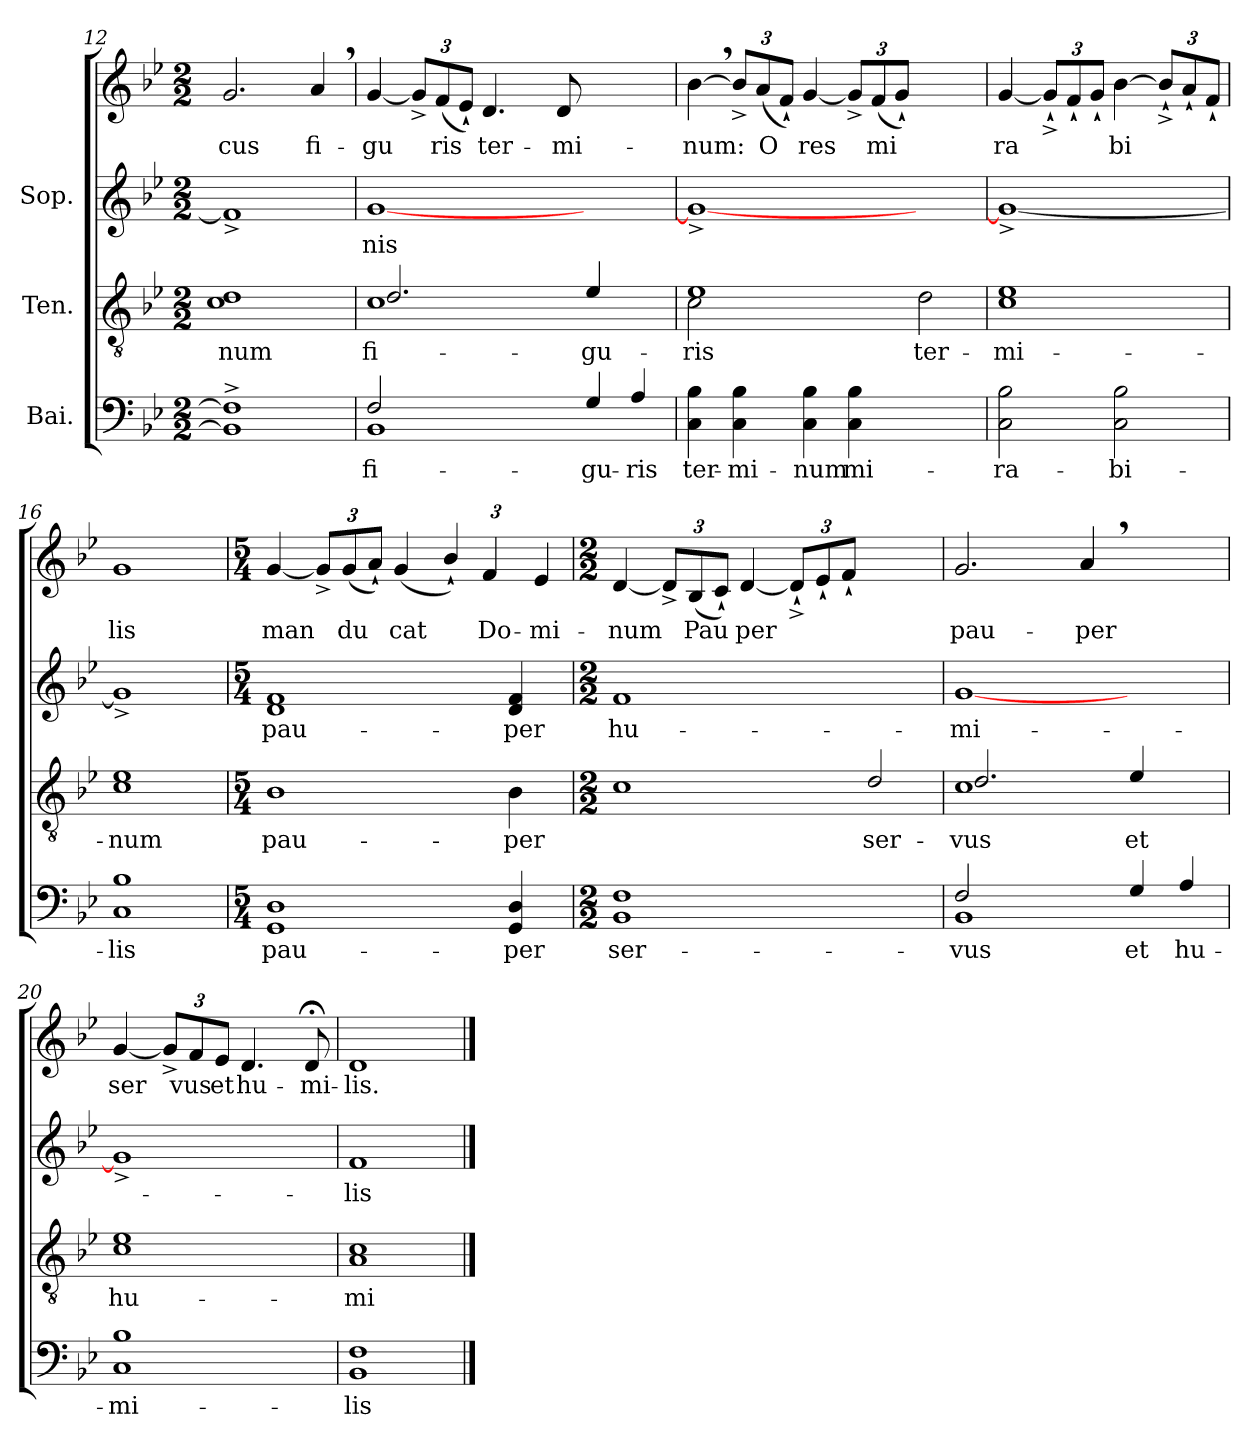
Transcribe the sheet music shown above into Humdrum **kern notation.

**kern	**text	**kern	**text	**kern	**text	**kern	**text
*part3	*part3	*part2	*part2	*part1	*part1	*part1	*part1
*staff4	*staff4	*staff3	*staff3	*staff2	*staff2	*staff1	*staff1
*I"Bai.	*	*I"Ten.	*	*I"Sop.	*	*	*
*clefF4	*	*clefGv2	*	*clefG2	*	*clefG2	*
*k[b-e-]	*	*k[b-e-]	*	*k[b-e-]	*	*k[b-e-]	*
*B-:	*	*B-:	*	*B-:	*	*B-:	*
*M2/2	*	*M2/2	*	*M2/2	*	*M2/2	*
=12	=12	=12	=12	=12	=12	=12	=12
!	!	!	!LO:LY:b	!	!	!	!LO:LY:b
1F]^> 1BB-]^>	.	1d 1c	-num	1f^<]	.	2.g/	-cus
!	!	!	!	!	!	!	!LO:LY:b
.	.	.	.	.	.	4a,</	fi-
!!LO:LB:g=z
=13	=13	=13	=13	=13	=13	=13	=13
*^	*	*	*	*	*	*	*
!	!	!LO:LY:b	!	!LO:LY:b	!	!LO:LY:b	!	!LO:LY:b
*	*	*	*^	*	*	*	*	*
1BB-	2F/	fi-	1c	2.d/	fi-	[<1g	-nis	[<4g/	-gu-
*	*	*	*	*	*	*	*	*Xbrackettup	*
!	!	!	!	!	!	!	!	!	!LO:LY:b
.	.	.	.	.	.	.	.	12g^</L]	-
!	!	!	!	!	!	!	!	!	!LO:LY:b
.	.	.	.	.	.	.	.	(>12f/	ris
!	!	!	!	!	!	!	!	!	!LO:LY:b
.	.	.	.	.	.	.	.	12e-`</J)	.
!	!	!	!	!	!	!	!	!	!LO:LY:b
.	1ryy	.	.	.	.	.	.	4.d/	ter-
.	.	.	.	4ryy	.	.	.	.	.
!	!	!	!	!	!	!	!	!	!LO:LY:b
.	.	.	.	.	.	.	.	8d/	-mi-
!	!	!LO:LY:b	!	!	!LO:LY:b	!	!	!	!
4G/	.	-gu-	4e-/	2ryy	-gu-	2ryy	.	2ryy	.
!	!	!LO:LY:b	!	!	!	!	!	!	!
4A/	.	-ris	4ryy	.	.	.	.	.	.
*v	*v	*	*	*	*	*	*	*	*
=14	=14	=14	=14	=14	=14	=14	=14	=14
!	!LO:LY:b	!	!	!LO:LY:b	!	!	!	!LO:LY:b
4B-\ 4C\	ter-	1e-	2c\	-ris	1g^<_<	.	[>4b-,>\	num:
!	!LO:LY:b	!	!	!	!	!	!	!LO:LY:b
4B-\ 4C\	-mi-	.	.	.	.	.	12b-^</L]	.
!	!	!	!	!	!	!	!	!LO:LY:b
.	.	.	.	.	.	.	(>12a/	O
!	!	!	!	!	!	!	!	!LO:LY:b
.	.	.	.	.	.	.	12f`</J)	.
!	!LO:LY:b	!	!	!	!	!	!	!LO:LY:b
4B-\ 4C\	-num	.	1ryy	.	.	.	[<4g/	res
!	!LO:LY:b	!	!	!	!	!	!	!LO:LY:b
4B-\ 4C\	mi-	.	.	.	.	.	12g^</L]	.
!	!	!	!	!	!	!	!	!LO:LY:b
.	.	.	.	.	.	.	(>12f/	mi-
!	!	!	!	!	!	!	!	!LO:LY:b
.	.	.	.	.	.	.	12g`</J)	--
!	!	!	!	!LO:LY:b	!	!	!	!
2ryy	.	2d\	.	ter-	2ryy	.	2ryy	.
*	*	*v	*v	*	*	*	*	*
=15	=15	=15	=15	=15	=15	=15	=15
!	!LO:LY:b	!	!LO:LY:b	!	!	!	!LO:LY:b
2B-\ 2C\	-ra-	1e- 1c	-mi-	1g^<_<	.	[<4g/	-ra-
!	!	!	!	!	!	!	!LO:LY:b
.	.	.	.	.	.	12g^>`</L]	-
!	!	!	!	!	!	!	!LO:LY:b
.	.	.	.	.	.	12f`</	.
!	!	!	!	!	!	!	!LO:LY:b
.	.	.	.	.	.	12g`</J	.
!	!LO:LY:b	!	!	!	!	!	!LO:LY:b
2B-\ 2C\	-bi-	.	.	.	.	[>4b-\	bi-
!	!	!	!	!	!	!	!LO:LY:b
.	.	.	.	.	.	12b-^>`</L]	--
!	!	!	!	!	!	!	!LO:LY:b
.	.	.	.	.	.	12a`</	--
!	!	!	!	!	!	!	!LO:LY:b
.	.	.	.	.	.	12f`</J	--
=16	=16	=16	=16	=16	=16	=16	=16
!	!LO:LY:b	!	!LO:LY:b	!	!	!	!LO:LY:b
1B- 1C	-lis	1e- 1c	-num	1g^<]	.	1g	-lis
!!LO:PB:g=z
=17	=17	=17	=17	=17	=17	=17	=17
*M5/4	*	*M5/4	*	*M5/4	*	*M5/4	*
!	!LO:LY:b	!	!LO:LY:b	!	!LO:LY:b	!	!LO:LY:b
1D 1GG	pau-	1B-	pau-	1f 1d	-pau-	[<4g/	man-
!	!	!	!	!	!	!	!LO:LY:b
.	.	.	.	.	.	12g^</L]	-
!	!	!	!	!	!	!	!LO:LY:b
.	.	.	.	.	.	(>12g/	du-
!	!	!	!	!	!	!	!LO:LY:b
.	.	.	.	.	.	12a`</J)	-
!	!	!	!	!	!	!	!LO:LY:b
.	.	.	.	.	.	(>4g/	cat
!	!	!	!	!	!	!	!LO:LY:b
.	.	.	.	.	.	6b-`</)	.
!	!	!	!	!	!	!	!LO:LY:b
.	.	.	.	.	.	6f/	Do-
!	!LO:LY:b	!	!LO:LY:b	!	!LO:LY:b	!	!
4D/ 4GG/	-per	4B-\	-per	4f/ 4d/	-per	.	.
!	!	!	!	!	!	!	!LO:LY:b
.	.	.	.	.	.	6e-/	-mi-
=18	=18	=18	=18	=18	=18	=18	=18
*M2/2	*	*M2/2	*	*M2/2	*	*M2/2	*
!	!LO:LY:b	!	!	!	!LO:LY:b	!	!LO:LY:b
1F 1BB-	ser-	1c	.	1f	hu-	[<4d/	num
!	!	!	!	!	!	!	!LO:LY:b
.	.	.	.	.	.	12d^</L]	.
!	!	!	!	!	!	!	!LO:LY:b
.	.	.	.	.	.	(>12B-/	Pau-
!	!	!	!	!	!	!	!LO:LY:b
.	.	.	.	.	.	12c`</J)	-
!	!	!	!	!	!	!	!LO:LY:b
.	.	.	.	.	.	[<4d/	per
!	!	!	!	!	!	!	!LO:LY:b
.	.	.	.	.	.	12d^>`</L]	.
!	!	!	!	!	!	!	!LO:LY:b
.	.	.	.	.	.	12e-`</	.
!	!	!	!	!	!	!	!LO:LY:b
.	.	.	.	.	.	12f`</J	.
!	!	!	!LO:LY:b	!	!	!	!
2ryy	.	2d/	ser-	2ryy	.	2ryy	.
=19	=19	=19	=19	=19	=19	=19	=19
*^	*	*	*	*	*	*	*
!	!	!LO:LY:b	!	!LO:LY:b	!	!LO:LY:b	!	!LO:LY:b
*	*	*	*^	*	*	*	*	*
1BB-	2F/	-vus	1c	2.d/	-vus	[<1g	mi-	2.g/	-pau-
.	1ryy	.	.	.	.	.	.	.	.
!	!	!	!	!	!	!	!	!	!LO:LY:b
.	.	.	.	4ryy	.	.	.	4a,</	-per
!	!	!LO:LY:b	!	!	!LO:LY:b	!	!	!	!
4G/	.	et	4e-/	2ryy	et	2ryy	.	2ryy	.
!	!	!LO:LY:b	!	!	!	!	!	!	!
4A/	.	hu-	4ryy	.	.	.	.	.	.
*v	*v	*	*	*	*	*	*	*	*
*	*	*v	*v	*	*	*	*	*
=20	=20	=20	=20	=20	=20	=20	=20
!	!LO:LY:b	!	!LO:LY:b	!	!	!	!LO:LY:b
1B- 1C	-mi-	1e- 1c	hu-	1g^<]	.	[<4g/	-ser-
!	!	!	!	!	!	!	!LO:LY:b
.	.	.	.	.	.	12g^</L]	-
!	!	!	!	!	!	!	!LO:LY:b
.	.	.	.	.	.	12f/	vus
!	!	!	!	!	!	!	!LO:LY:b
.	.	.	.	.	.	12e-/J	et
!	!	!	!	!	!	!	!LO:LY:b
.	.	.	.	.	.	4.d/	hu-
!	!	!	!	!	!	!	!LO:LY:b
.	.	.	.	.	.	8d;</	-mi-
!!LO:LB:g=z
=21	=21	=21	=21	=21	=21	=21	=21
!	!LO:LY:b	!	!LO:LY:b	!	!LO:LY:b	!	!LO:LY:b
1F 1BB-	-lis	1c 1A	-mi	1f	lis	1d	-lis.
==	==	==	==	==	==	==	==
*-	*-	*-	*-	*-	*-	*-	*-
